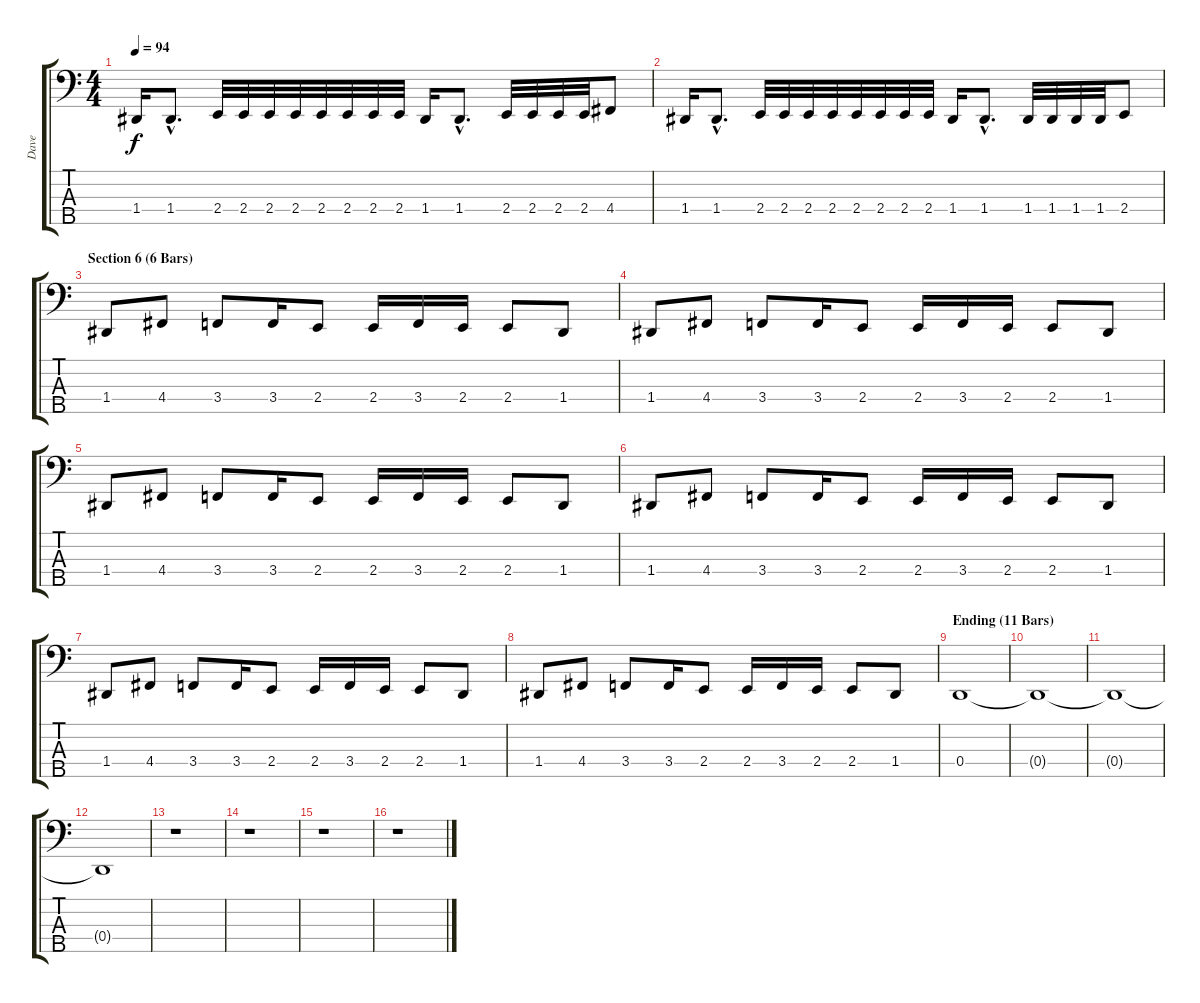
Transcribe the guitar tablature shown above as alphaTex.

\track ("Dave" "Dave") {instrument electricbasspick}
\staff {score tabs}
\tuning (F2 C2 G1 D1 A0) {hide}
\ts (4 4)
\tempo 94
\clef f4
\ks c
1.4.16{dy f} 1.4{hac}.8{d} 2.4.32 2.4.32 2.4.32 2.4.32 2.4.32 2.4.32 2.4.32 2.4.32 1.4.16 1.4{hac}.8{d} 2.4.32 2.4.32 2.4.32 2.4.32 4.4.8 |
1.4.16 1.4{hac}.8{d} 2.4.32 2.4.32 2.4.32 2.4.32 2.4.32 2.4.32 2.4.32 2.4.32 1.4.16 1.4{hac}.8{d} 1.4.32 1.4.32 1.4.32 1.4.32 2.4.8 |
\section ("" "Section 6 (6 Bars)")
1.4.8 4.4.8 3.4.8 3.4.16 2.4.8 2.4.16 3.4.16 2.4.16 2.4.8 1.4.8 |
1.4.8 4.4.8 3.4.8 3.4.16 2.4.8 2.4.16 3.4.16 2.4.16 2.4.8 1.4.8 |
1.4.8 4.4.8 3.4.8 3.4.16 2.4.8 2.4.16 3.4.16 2.4.16 2.4.8 1.4.8 |
1.4.8 4.4.8 3.4.8 3.4.16 2.4.8 2.4.16 3.4.16 2.4.16 2.4.8 1.4.8 |
1.4.8 4.4.8 3.4.8 3.4.16 2.4.8 2.4.16 3.4.16 2.4.16 2.4.8 1.4.8 |
1.4.8 4.4.8 3.4.8 3.4.16 2.4.8 2.4.16 3.4.16 2.4.16 2.4.8 1.4.8 |
\section ("" "Ending (11 Bars)")
0.4.1 |
0.4{t}.1 |
0.4{t}.1 |
0.4{t}.1 |
r.1 |
r.1 |
r.1 |
r.1
